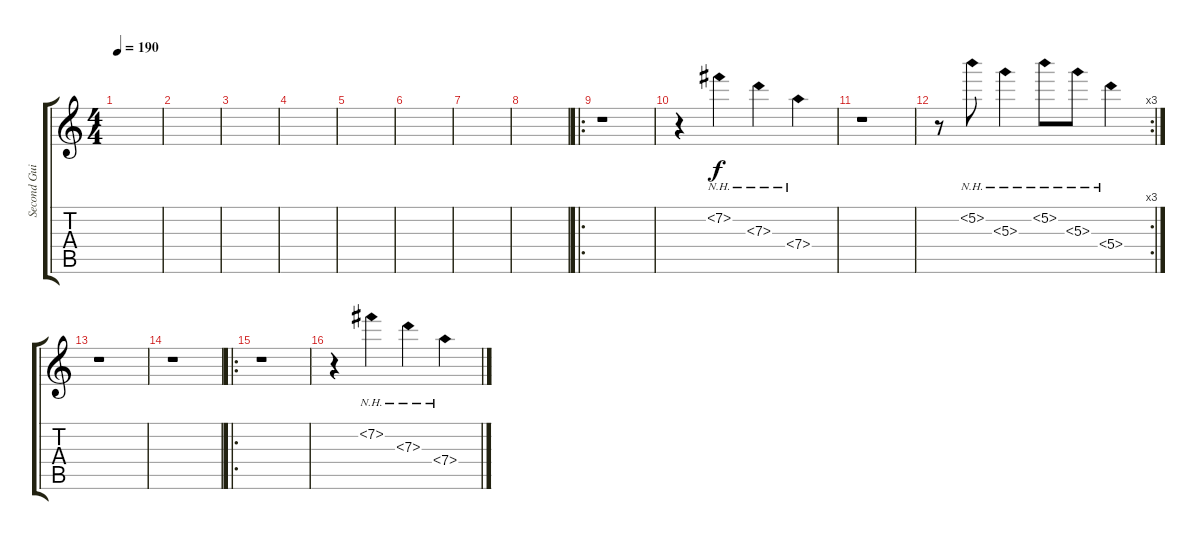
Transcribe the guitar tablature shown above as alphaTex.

\track ("Second Guitar (auch natural...)" "Second Gui") {instrument distortionguitar}
\staff {score tabs}
\tuning (E4 B3 G3 D3 A2 E2) {hide}
\ts (4 4)
\tempo 190
\clef g2
\ks c
|
|
|
|
|
|
|
|
\ro
r.1 |
r.4 7.2{nh}.4 7.3{nh}.4 7.4{nh}.4 |
r.1 |
\rc 3
r.8 5.2{nh}.8 5.3{nh}.4 5.2{nh}.8 5.3{nh}.8 5.4{nh}.4 |
r.1 |
r.1 |
\ro
r.1 |
r.4 7.2{nh}.4 7.3{nh}.4 7.4{nh}.4
